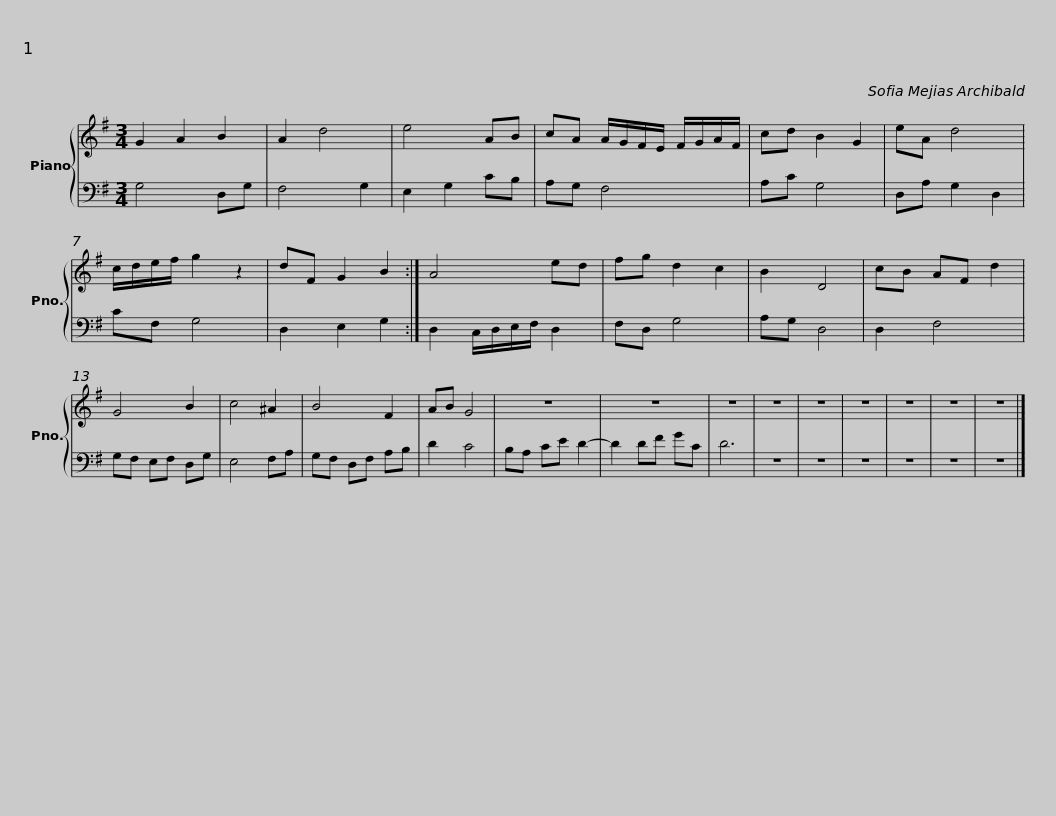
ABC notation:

X:1
%%score { 1 | 2 }
L:1/8
M:3/4
I:linebreak $
K:G
V:1 treble
V:2 bass
V:1
 G2 A2 B2 | A2 d4 | e4 AB | cA A/G/F/E/ F/G/A/F/ | cd B2 G2 | %5
 eA d4 | c/d/e/f/ g2 z2 |$ dF G2 B2 :| A4 ed | fg d2 c2 | %10
 B2 D4 | cB AF d2 | G4 B2 | c4 ^A2 | B4 F2 |$ %15
 AB G4 | z6 | z6 | z6 | z6 | %20
 z6 | z6 | z6 | z6 | z6 |] %25
V:2
 G,4 D,G, | F,4 G,2 | E,2 G,2 CB, | A,G, F,4 | A,C G,4 | %5
 D,A, G,2 D,2 | CF, G,4 |$ D,2 E,2 G,2 :| D,2 C,/D,/E,/F,/ D,2 | F,D, G,4 | %10
 A,G, D,4 | D,2 F,4 | G,F, E,F, D,G, | E,4 F,A, | G,F, D,F, A,B, |$ %15
 D2 C4 | B,A, CE D2- | D2 DF GC | D6 | z6 | %20
 z6 | z6 | z6 | z6 | z6 |] %25
